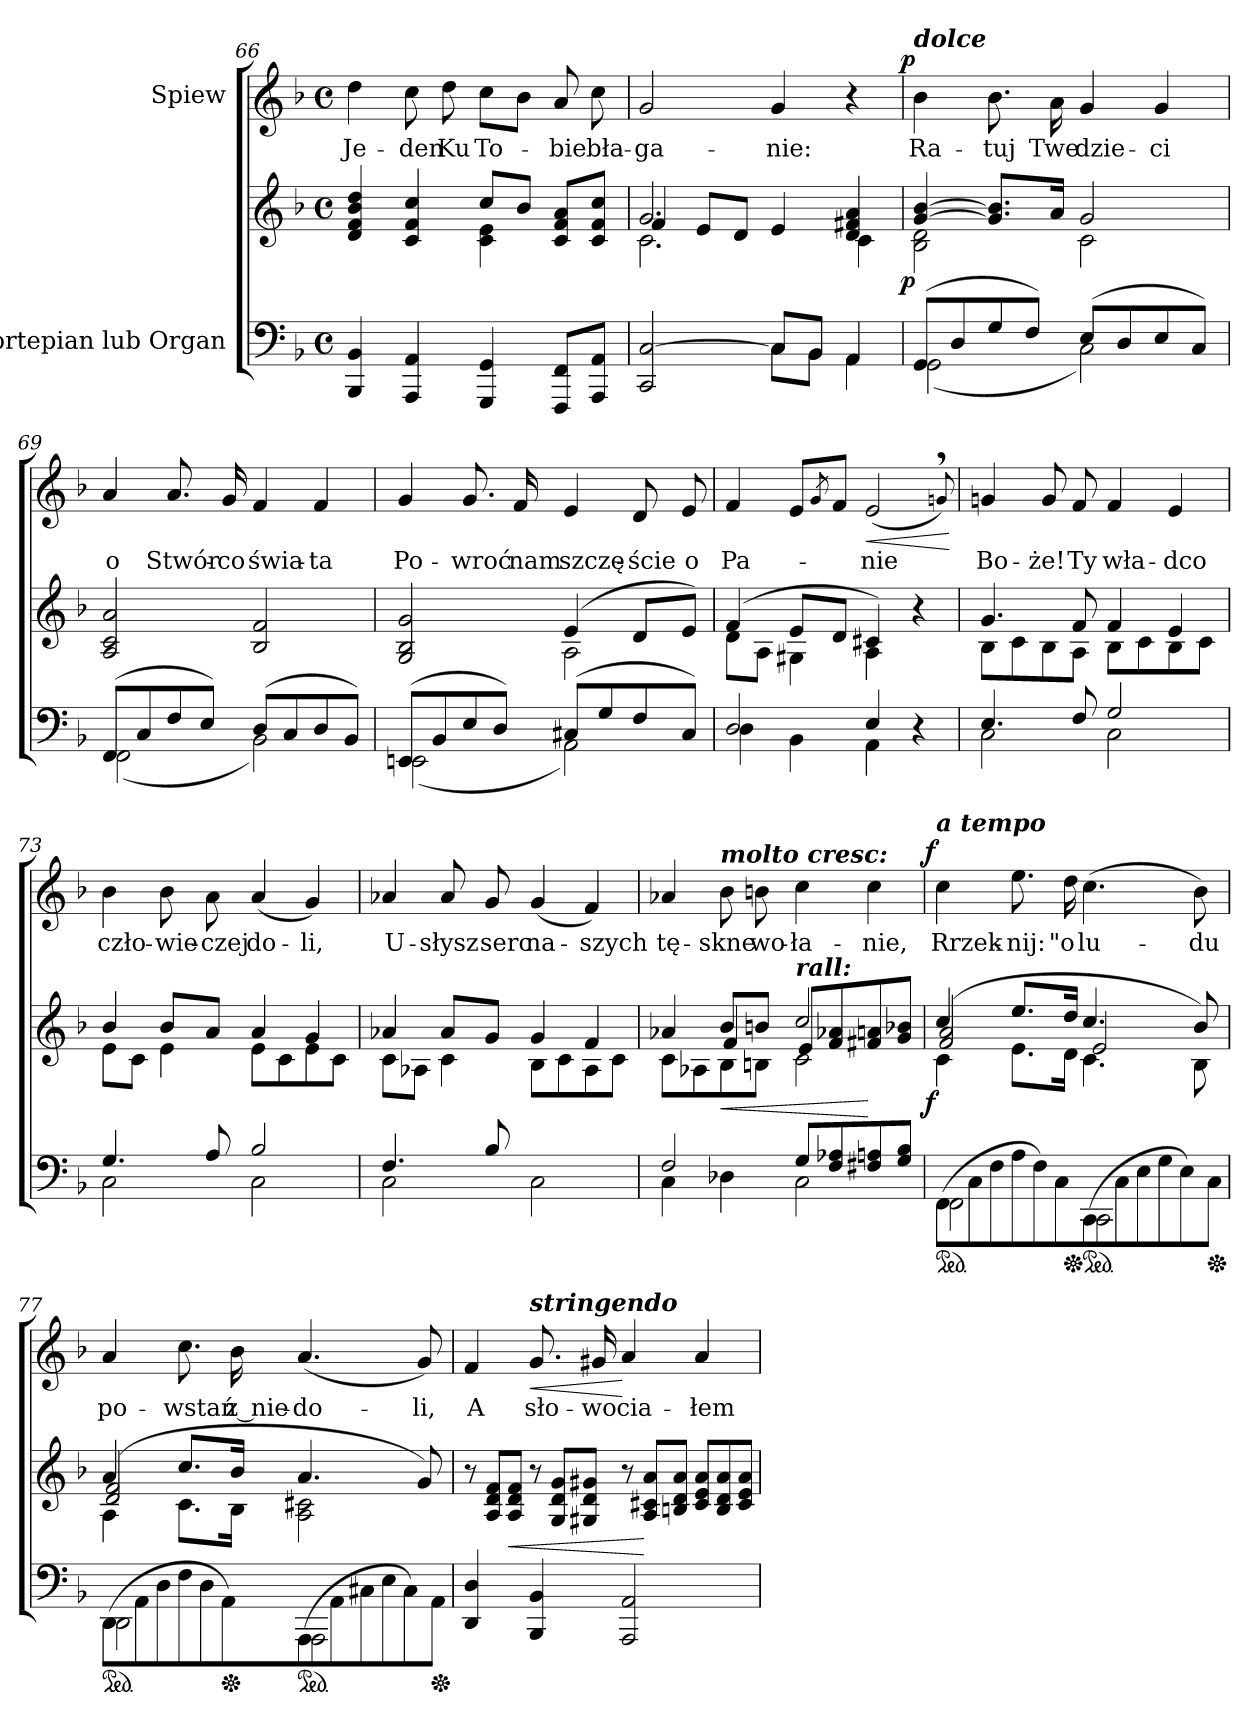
**kern	**kern	**dynam	**kern	**text	**dynam
*part2	*part2	*part2	*part1	*part1	*part1
*staff3	*staff2	*staff2/3	*staff1	*staff1	*staff1
*I"Fortepian lub Organ	*	*	*I"Spiew	*	*
*clefF4	*clefG2	*	*clefG2	*	*
*k[b-]	*k[b-]	*	*k[b-]	*	*
*M4/4	*M4/4	*	*M4/4	*	*
*met(c)	*met(c)	*	*met(c)	*	*
=66	=66	=66	=66	=66	=66
*	*^	*	*	*	*
4BBB-/ 4BB-/	4d/ 4f/ 4b-/ 4dd/	4ryy	.	4dd\	Je-	.
4AAA/ 4AA/	4c/ 4f/ 4cc/	4ryy	.	8cc\	-den	.
.	.	.	.	8dd\	Ku	.
4GGG/ 4GG/	8cc/L	4c\ 4e\	.	8cc\L	To-	.
.	8b-/J	.	.	8b-\J	.	.
8FFF/ 8FF/L	8c/ 8f/ 8a/L	4ryy	.	8a/	-bie	.
8AAA/ 8AA/J	8c/ 8f/ 8cc/J	.	.	8cc\	bła-	.
=67	=67	=67	=67	=67	=67	=67
*^	*	*^	*	*	*	*
2CC/ [2C/	2ryy	2.g/	4f/	2.c\	.	2g/	-ga-	.
.	.	.	8e/L	.	.	.	.	.
.	.	.	8d/J	.	.	.	.	.
8C/L]	8C\L	.	4e/	.	.	4g/	-nie:	.
8BB-/J	8BB-\J	.	.	.	.	.	.	.
4AA/	4AA\	4d/ 4f#X/ 4a/	4ryy	4c\	.	4r	.	.
=68	=68	=68	=68	=68	=68	=68	=68	=68
!	!	!	!	!	!	!LO:TX:a:Bi:t=dolce	!	!
!	!	!	!	!	!LO:DY:b:rj	!	!	!LO:DY:b:rj
*	*	*	*v	*v	*	*	*	*
(>8GG/L	(<2GG\	[4g/ [4b-/	2B-\ 2d\	p	4b-\	Ra-	p
8D/	.	.	.	.	.	.	.
8G/	.	8.g]/ 8.b-]/L	.	.	8.b-\	-tuj	.
8F/J)	.	.	.	.	.	.	.
.	.	16a/Jk	.	.	16a\	Twe	.
(>8E/L	2C\)	2g/	2c\	.	4g/	dzie-	.
8D/	.	.	.	.	.	.	.
8E/	.	.	.	.	4g/	-ci	.
8C/J)	.	.	.	.	.	.	.
*	*	*v	*v	*	*	*	*
=69	=69	=69	=69	=69	=69	=69
(>8FF/L	(<2FF\	2A/ 2c/ 2a/	.	4a/	o	.
8C/	.	.	.	.	.	.
8F/	.	.	.	8.a/	Stwór-	.
8E/J)	.	.	.	.	.	.
.	.	.	.	16g/	-co	.
(>8D/L	2BB-\)	2B-/ 2f/	.	4f/	świa-	.
8C/	.	.	.	.	.	.
8D/	.	.	.	4f/	-ta	.
8BB-/J)	.	.	.	.	.	.
=70	=70	=70	=70	=70	=70	=70
*	*	*^	*	*	*	*
(>8EEn/L	(<2EE\	2G/ 2B-/ 2g/	2ryy	.	4g/	Po-	.
8BB-/	.	.	.	.	.	.	.
8E/	.	.	.	.	8.g/	-wroć	.
8D/J)	.	.	.	.	.	.	.
.	.	.	.	.	16f/	nam	.
(>8C#X/L	2AA\)	(>4e/	2A\	.	4e/	szczę-	.
8G/	.	.	.	.	.	.	.
8F/	.	8d/L	.	.	8d/	-ście	.
8C#/J)	.	8e/J)	.	.	8e/	o	.
=71	=71	=71	=71	=71	=71	=71	=71
2D/	4D\	(>4f/	8d\L	.	4f/	Pa-	.
.	.	.	8A\J	.	.	.	.
.	4BB-\	8e/L	4G#X\	.	8e/L	.	.
.	.	.	.	.	8qg/	.	.
.	.	8d/J	.	.	8f/J	.	.
!	!	!	!	!	!	!	!LO:HP:b
4E/	4AA\	4c#X/)	4A\	.	(>2e/	-nie	<
4r	4ryy	4r	4ryy	.	.	.	.
*v	*v	*	*	*	*	*	*
*	*v	*v	*	*	*	*
.	.	.	8qqgn,>/)	.	.
.	.	.	.	.	[
=72	=72	=72	=72	=72	=72
*^	*^	*	*	*	*
4.E/	2C\	4.g/	8B-\L	.	4gn/	Bo-	.
.	.	.	8c\	.	.	.	.
.	.	.	8B-\	.	8g/	-że!	.
8F/	.	8f/	8A\J	.	8f/	Ty	.
2G/	2C\	4f/	8B-\L	.	4f/	wła-	.
.	.	.	8c\	.	.	.	.
.	.	4e/	8B-\	.	4e/	-dco	.
.	.	.	8c\J	.	.	.	.
=73	=73	=73	=73	=73	=73	=73	=73
4.G/	2C\	4b-/	8e\L	.	4b-\	czło-	.
.	.	.	8c\J	.	.	.	.
.	.	8b-/L	4e\	.	8b-\	-wie-	.
8A/	.	8a/J	.	.	8a\	-czej	.
2B-/	2C\	4a/	8e\L	.	(<4a/	do-	.
.	.	.	8c\	.	.	.	.
.	.	4g/	8e\	.	4g/)	-li,	.
.	.	.	8c\J	.	.	.	.
=74	=74	=74	=74	=74	=74	=74	=74
4.F/	2C\	4a-X/	8c\L	.	4a-X/	U-	.
.	.	.	8A-X\J	.	.	.	.
.	.	8a-/L	4c\	.	8a-/	-słysz	.
8B-/	.	8g/J	.	.	8g/	serc	.
2ryy	2C\	4g/	8B-\L	.	(<4g/	na-	.
.	.	.	8c\	.	.	.	.
.	.	4f/	8A-\	.	4f/)	-szych	.
.	.	.	8c\J	.	.	.	.
=75	=75	=75	=75	=75	=75	=75	=75
*	*	*	*^	*	*	*	*
2F/	4C\	4a-X/	4ryy	8c\L	.	4a-X/	tę-	.
.	.	.	.	8A-X\	.	.	.	.
!	!	!	!	!	!	!LO:TX:a:Bi:t=molto cresc&colon;	!	!
!	!	!	!	!	!LO:HP:b	!	!	!
.	4D-X\	8b-/L	4f/	8B-\	<	8b-\	-skne	.
.	.	8bn/J	.	8Bn\J	.	8bn\	wo-	.
!	!	!LO:TX:a:Bi:t=rall&colon;	!	!	!	!	!	!
8G/L	2C\	2cc/	8e/L	2c\	.	4cc\	-ła-	.
8F/ 8A-X/	.	.	8f/ 8a-X/	.	.	.	.	.
8F#X/ 8An/	.	.	8f#X/ 8an/	.	[	4cc\	-nie,	.
8G/ 8B-/J	.	.	8g/ 8b-X/J	.	.	.	.	.
=76	=76	=76	=76	=76	=76	=76	=76	=76
*Xtuplet	*	*	*	*	*	*	*	*
!	!	!	!	!	!	!LO:TX:a:Bi:t=a tempo	!	!
!LO:TX:a:color=crimson:t=⚠	!	!	!	!	!	!	!	!
!LO:N:vis=2	!	!	!	!	!LO:DY:b:rj	!	!	!LO:DY:b:rj
*ped	*	*	*	*	*	*	*	*
(>12FF\	2FF\	(>4cc/	2f/ 2a/	4c\	f	4cc\	Rrzek-	f
12C\	.	.	.	.	.	.	.	.
12F\	.	.	.	.	.	.	.	.
12A\	.	8.ee/L	.	8.e\L	.	8.ee\	-nij:	.
12F\)	.	.	.	.	.	.	.	.
12C\J	.	.	.	.	.	.	.	.
*Xped	*	*	*	*	*	*	*	*
.	.	16dd/Jk	.	16d\Jk	.	16dd\	"o	.
!LO:TX:a:color=crimson:t=⚠	!	!	!	!	!	!	!	!
!LO:N:vis=2	!	!	!	!	!	!	!	!
*ped	*	*	*	*	*	*	*	*
(>12CC\	2CC\	4.cc/	2e/	4.c\	.	(>4.cc\	lu-	.
12C\	.	.	.	.	.	.	.	.
12E\	.	.	.	.	.	.	.	.
12G\	.	.	.	.	.	.	.	.
12E\)	.	.	.	.	.	.	.	.
.	.	8b-/)	.	8B-\	.	8b-\)	-du	.
*Xped	*	*	*	*	*	*	*	*
12C\J	.	.	.	.	.	.	.	.
=77	=77	=77	=77	=77	=77	=77	=77	=77
!LO:TX:a:color=crimson:t=⚠	!	!	!	!	!	!	!	!
!LO:N:vis=2	!	!	!	!	!	!	!	!
*ped	*	*	*	*	*	*	*	*
(>12DD\	2DD\	(>4a/	2d/ 2f/	4A\	.	4a/	po-	.
12AA\	.	.	.	.	.	.	.	.
12D\	.	.	.	.	.	.	.	.
12F\	.	8.cc/L	.	8.c\L	.	8.cc\	-wstań	.
12D\	.	.	.	.	.	.	.	.
*Xped	*	*	*	*	*	*	*	*
12AA\J)	.	.	.	.	.	.	.	.
.	.	16b-/Jk	.	16B-\Jk	.	16b-\	z nie-	.
!LO:TX:a:color=crimson:t=⚠	!	!	!	!	!	!	!	!
!LO:N:vis=2	!	!	!	!	!	!	!	!
*ped	*	*	*	*	*	*	*	*
(>12AAA\	2AAA\	4.a/	2ryy	2A\ 2c#X\	.	(>4.a/	-do-	.
12AA\	.	.	.	.	.	.	.	.
12C#X\	.	.	.	.	.	.	.	.
12E\	.	.	.	.	.	.	.	.
12C#\)	.	.	.	.	.	.	.	.
.	.	8g/)	.	.	.	8g/)	-li,	.
*Xped	*	*	*	*	*	*	*	*
12AA\J	.	.	.	.	.	.	.	.
*v	*v	*	*	*	*	*	*	*
*	*v	*v	*v	*	*	*	*
=78	=78	=78	=78	=78	=78
*	*Xtuplet	*	*	*	*
4DD/ 4D/	12r	.	4f/	A	.
.	12A/ 12d/ 12f/L	.	.	.	.
.	12A/ 12d/ 12f/J	<	.	.	.
!	!	!	!LO:TX:a:Bi:t=stringendo	!	!
!	!	!	!	!	!LO:HP:b
4BBB-/ 4BB-/	12r	.	8.g/	sło-	<
.	12G/ 12d/ 12g/L	.	.	.	.
.	12G#X/ 12d/ 12g#X/J	.	.	.	.
.	.	.	16g#X/	-wo	.
2AAA/ 2AA/	12r	.	4a/	cia-	[
.	12A/ 12c#X/ 12a/L	[	.	.	.
.	12Bn/ 12d/ 12a/J	.	.	.	.
.	12c#/ 12e/ 12a/L	.	4a/	-łem	.
.	12B/ 12d/ 12a/	.	.	.	.
.	12c#/ 12e/ 12a/J	.	.	.	.
=	=	=	=	=	=
*-	*-	*-	*-	*-	*-
